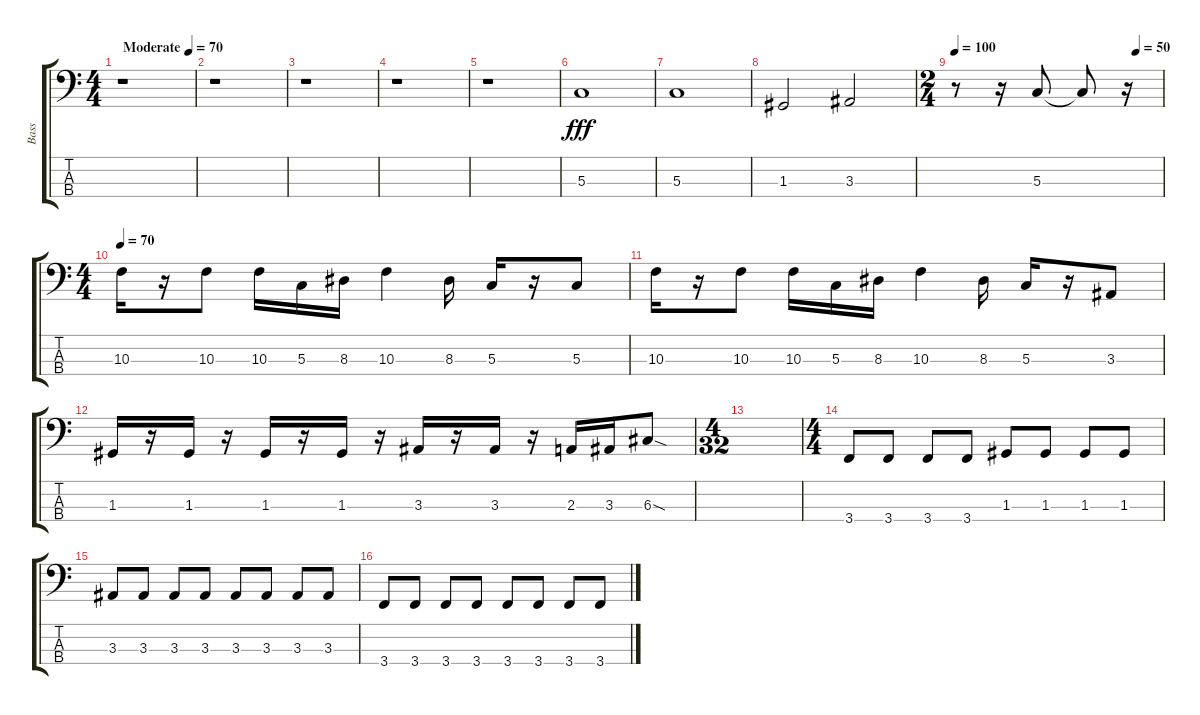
\track ("Bass" "Bass") {instrument electricbassfinger}
\staff {score tabs}
\tuning (F2 C2 G1 D1) {hide}
\ts (4 4)
\tempo (70 "Moderate")
\clef f4
\ks c
r.1{dy fff instrument electricbassfinger} |
r.1 |
r.1 |
r.1 |
r.1 |
5.3.1 |
5.3.1 |
1.3.2 3.3.2 |
\ts (2 4)
\tempo 100
\tempo (50 0.875)
r.8 r.16 5.3.8 5.3{t}.8 r.16 |
\ts (4 4)
\tempo 70
10.3.16 r.16 10.3.8 10.3.16 5.3.16 8.3.16 10.3.4 8.3.16 5.3.16 r.16 5.3.8 |
10.3.16 r.16 10.3.8 10.3.16 5.3.16 8.3.16 10.3.4 8.3.16 5.3.16 r.16 3.3.8 |
1.3.16 r.16 1.3.16 r.16 1.3.16 r.16 1.3.16 r.16 3.3.16 r.16 3.3.16 r.16 2.3.16 3.3.16 6.3{sod}.8 |
\ts (4 32)
|
\ts (4 4)
3.4.8 3.4.8 3.4.8 3.4.8 1.3.8 1.3.8 1.3.8 1.3.8 |
3.3.8 3.3.8 3.3.8 3.3.8 3.3.8 3.3.8 3.3.8 3.3.8 |
3.4.8 3.4.8 3.4.8 3.4.8 3.4.8 3.4.8 3.4.8 3.4.8
